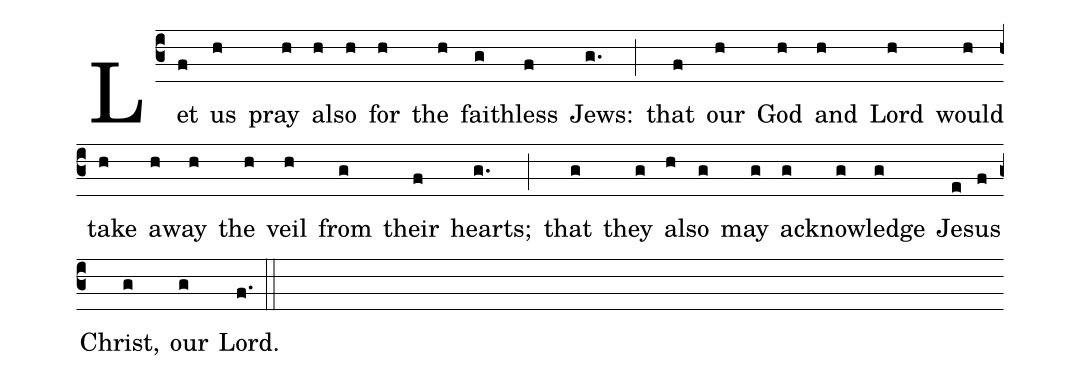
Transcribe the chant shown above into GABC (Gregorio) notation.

%%
(c3)Let(f) us(h) pray(h) al(h)so(h) for(h) the(h) faith(g)less(f) Jews:(g.) (;) that(f) our(h) God(h) and(h) Lord(h) would(h) take(h) a(h)way(h) the(h) veil(h) from(g) their(f) hearts;(g.) (;) that(g) they(g) al(h)so(g) may(g) ac(g)knowl(g)edge(g) Je(e)sus(f) Christ,(g) our(g) Lord.(f.) (::)
